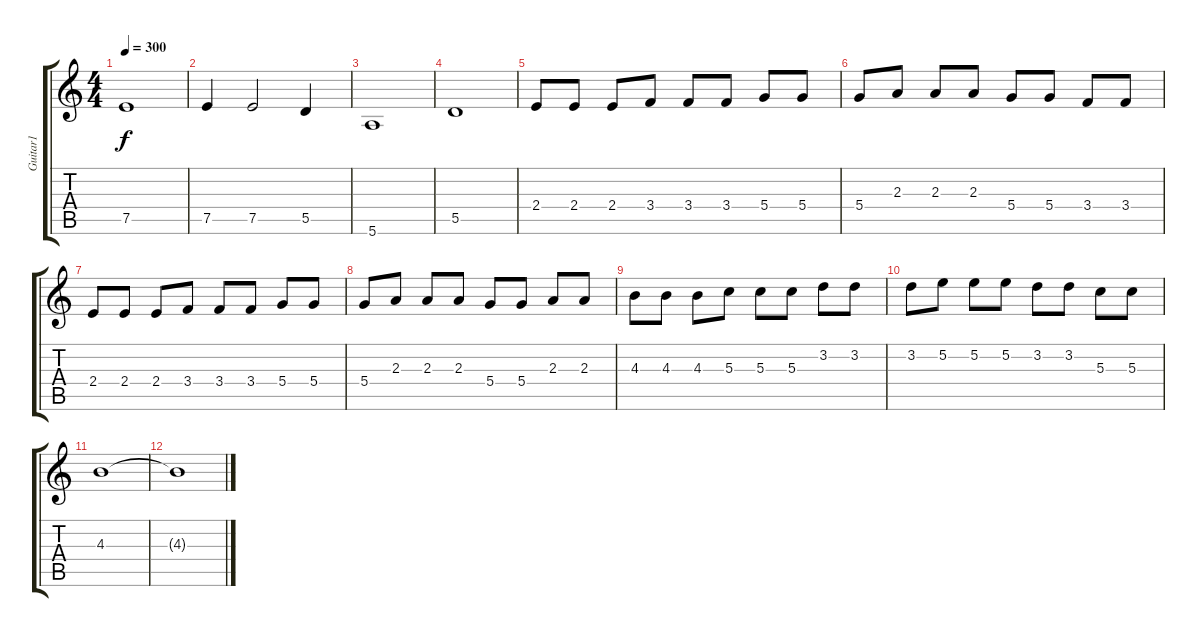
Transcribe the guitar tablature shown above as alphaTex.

\track ("Guitar1" "Guitar1") {instrument overdrivenguitar}
\staff {score tabs}
\tuning (E4 B3 G3 D3 A2 E2) {hide}
\ts (4 4)
\tempo 300
\clef g2
\ks c
7.5.1{dy f} |
7.5.4 7.5.2 5.5.4 |
5.6.1 |
5.5.1 |
2.4.8 2.4.8 2.4.8 3.4.8 3.4.8 3.4.8 5.4.8 5.4.8 |
5.4.8 2.3.8 2.3.8 2.3.8 5.4.8 5.4.8 3.4.8 3.4.8 |
2.4.8 2.4.8 2.4.8 3.4.8 3.4.8 3.4.8 5.4.8 5.4.8 |
5.4.8 2.3.8 2.3.8 2.3.8 5.4.8 5.4.8 2.3.8 2.3.8 |
4.3.8 4.3.8 4.3.8 5.3.8 5.3.8 5.3.8 3.2.8 3.2.8 |
3.2.8 5.2.8 5.2.8 5.2.8 3.2.8 3.2.8 5.3.8 5.3.8 |
4.3.1 |
4.3{t}.1
